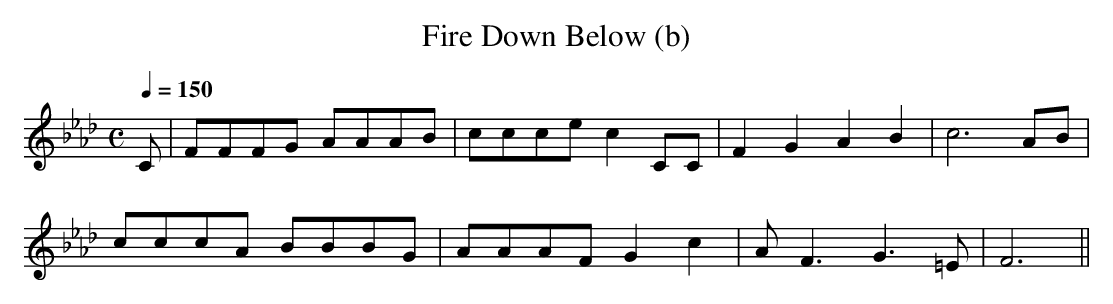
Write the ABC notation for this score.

X:1
T:Fire Down Below (b)
M:C
L:1/8
Q:1/4=150
K:Fm
C|\
FFFG AAAB|ccce c2CC|F2G2 A2B2|c6 AB|
cccA BBBG|AAAF G2c2|AF3  G3=E|F6 ||
